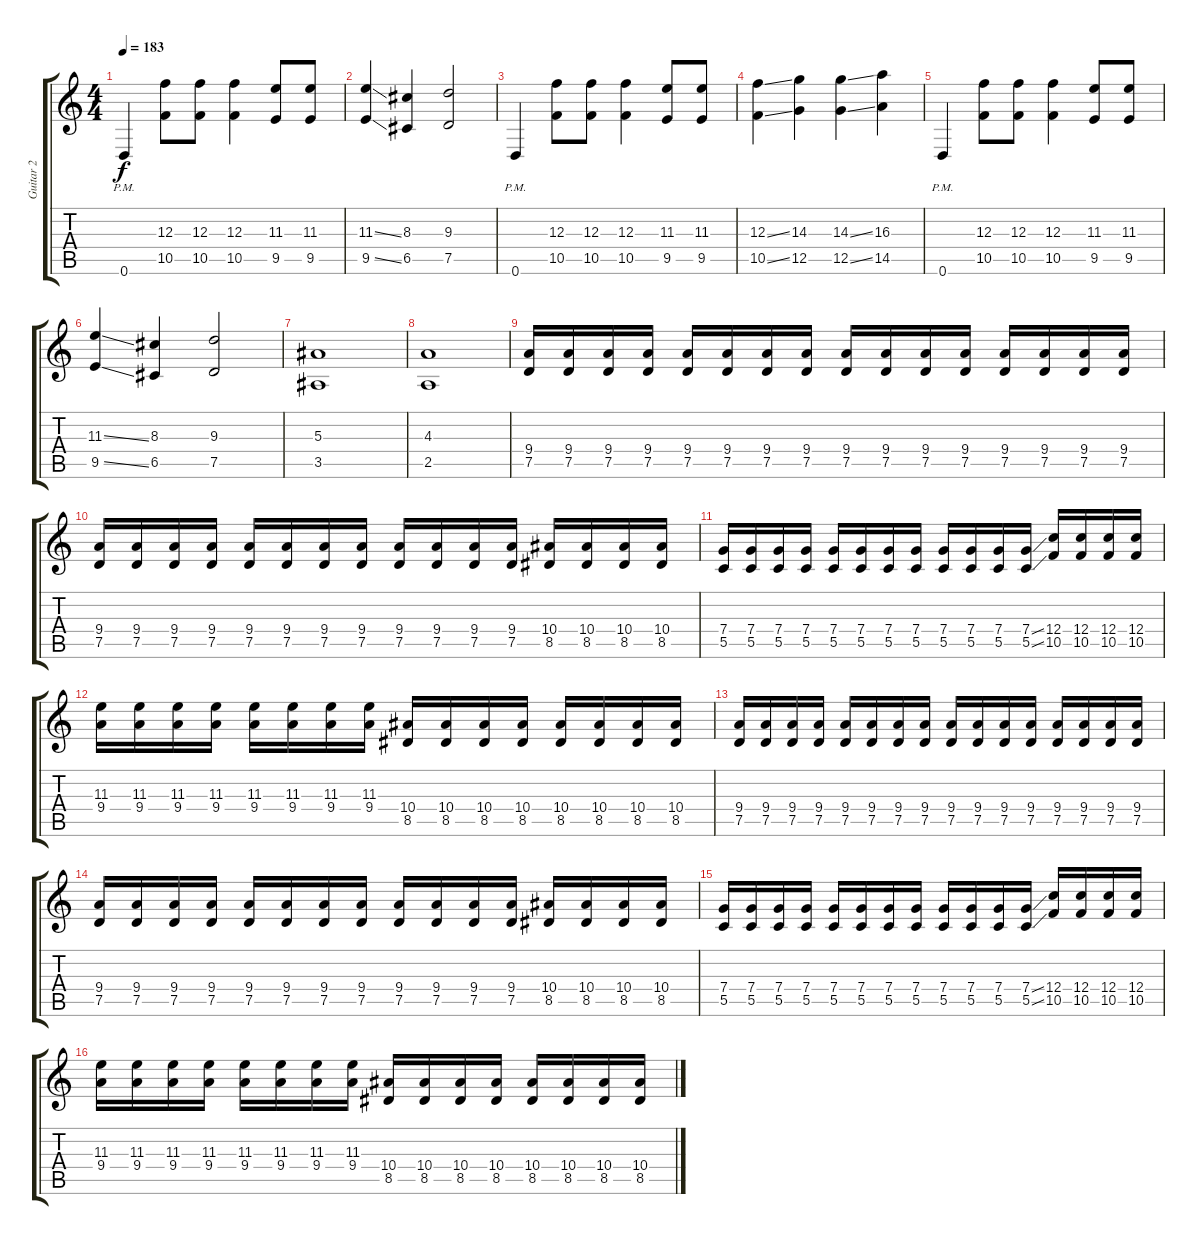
\track ("Guitar 2" "Guitar 2") {instrument distortionguitar}
\staff {score tabs}
\tuning (D4 A3 F3 C3 G2 D2) {hide}
\ts (4 4)
\section ("" "")
\tempo 183
\clef g2
\ks c
0.6{pm}.4{dy f} (12.3 10.5).8 (12.3 10.5).8 (12.3 10.5).4 (11.3 9.5).8 (11.3 9.5).8 |
(11.3{ss} 9.5{ss}).4 (8.3 6.5).4 (9.3 7.5).2 |
0.6{pm}.4 (12.3 10.5).8 (12.3 10.5).8 (12.3 10.5).4 (11.3 9.5).8 (11.3 9.5).8 |
(12.3{ss} 10.5{ss}).4 (14.3 12.5).4 (14.3{ss} 12.5{ss}).4 (16.3 14.5).4 |
0.6{pm}.4 (12.3 10.5).8 (12.3 10.5).8 (12.3 10.5).4 (11.3 9.5).8 (11.3 9.5).8 |
(11.3{ss} 9.5{ss}).4 (8.3 6.5).4 (9.3 7.5).2 |
(5.3 3.5).1 |
(4.3 2.5).1 |
\section ("" "")
(9.4 7.5).16 (9.4 7.5).16 (9.4 7.5).16 (9.4 7.5).16 (9.4 7.5).16 (9.4 7.5).16 (9.4 7.5).16 (9.4 7.5).16 (9.4 7.5).16 (9.4 7.5).16 (9.4 7.5).16 (9.4 7.5).16 (9.4 7.5).16 (9.4 7.5).16 (9.4 7.5).16 (9.4 7.5).16 |
(9.4 7.5).16 (9.4 7.5).16 (9.4 7.5).16 (9.4 7.5).16 (9.4 7.5).16 (9.4 7.5).16 (9.4 7.5).16 (9.4 7.5).16 (9.4 7.5).16 (9.4 7.5).16 (9.4 7.5).16 (9.4 7.5).16 (10.4 8.5).16 (10.4 8.5).16 (10.4 8.5).16 (10.4 8.5).16 |
(7.4 5.5).16 (7.4 5.5).16 (7.4 5.5).16 (7.4 5.5).16 (7.4 5.5).16 (7.4 5.5).16 (7.4 5.5).16 (7.4 5.5).16 (7.4 5.5).16 (7.4 5.5).16 (7.4 5.5).16 (7.4{ss} 5.5{ss}).16 (12.4 10.5).16 (12.4 10.5).16 (12.4 10.5).16 (12.4 10.5).16 |
(11.3 9.4).16 (11.3 9.4).16 (11.3 9.4).16 (11.3 9.4).16 (11.3 9.4).16 (11.3 9.4).16 (11.3 9.4).16 (11.3 9.4).16 (10.4 8.5).16 (10.4 8.5).16 (10.4 8.5).16 (10.4 8.5).16 (10.4 8.5).16 (10.4 8.5).16 (10.4 8.5).16 (10.4 8.5).16 |
(9.4 7.5).16 (9.4 7.5).16 (9.4 7.5).16 (9.4 7.5).16 (9.4 7.5).16 (9.4 7.5).16 (9.4 7.5).16 (9.4 7.5).16 (9.4 7.5).16 (9.4 7.5).16 (9.4 7.5).16 (9.4 7.5).16 (9.4 7.5).16 (9.4 7.5).16 (9.4 7.5).16 (9.4 7.5).16 |
(9.4 7.5).16 (9.4 7.5).16 (9.4 7.5).16 (9.4 7.5).16 (9.4 7.5).16 (9.4 7.5).16 (9.4 7.5).16 (9.4 7.5).16 (9.4 7.5).16 (9.4 7.5).16 (9.4 7.5).16 (9.4 7.5).16 (10.4 8.5).16 (10.4 8.5).16 (10.4 8.5).16 (10.4 8.5).16 |
(7.4 5.5).16 (7.4 5.5).16 (7.4 5.5).16 (7.4 5.5).16 (7.4 5.5).16 (7.4 5.5).16 (7.4 5.5).16 (7.4 5.5).16 (7.4 5.5).16 (7.4 5.5).16 (7.4 5.5).16 (7.4{ss} 5.5{ss}).16 (12.4 10.5).16 (12.4 10.5).16 (12.4 10.5).16 (12.4 10.5).16 |
(11.3 9.4).16 (11.3 9.4).16 (11.3 9.4).16 (11.3 9.4).16 (11.3 9.4).16 (11.3 9.4).16 (11.3 9.4).16 (11.3 9.4).16 (10.4 8.5).16 (10.4 8.5).16 (10.4 8.5).16 (10.4 8.5).16 (10.4 8.5).16 (10.4 8.5).16 (10.4 8.5).16 (10.4 8.5).16
